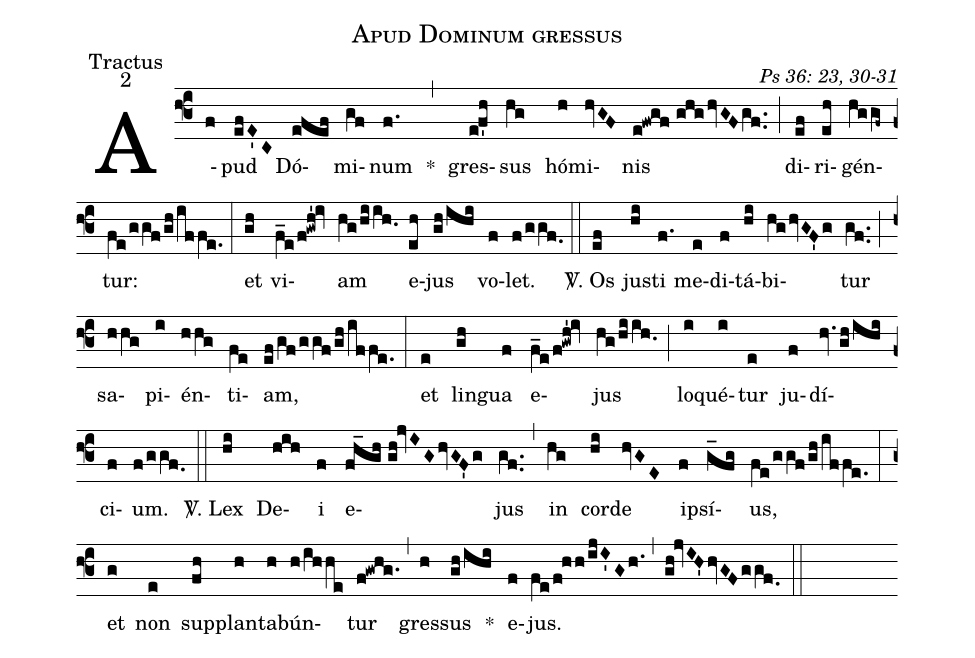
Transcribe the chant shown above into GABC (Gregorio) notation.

name: Apud Dominum gressus;
office-part: Tractus;
mode: 2;
commentary: Ps 36: 23, 30-31;
%%
(f3) A(f)pud(efE'C) Dó(efef)mi(gf)num(f.) *(,) gres(e!f'h)sus(hg) hó(h)mi(hvGF)nis(e!fwgf//ghg/hvGFgf..) (;) di(ef)ri(eh)gén(hggf~)tur:(fe/ggf/gh/iffe.) (:)
et(gh) vi(f_e/f!gwh'!iv)am(hg/hiih.0) e(eh)jus(gh/ihi) vo(f)let.(f/ggf.0) (::)
<sp>V/</sp>. Os(ef) jus(hi)ti(f.) me(e)di(f)tá(hi)bi(hg/hvGF'g)tur(gf..) (;) sa(hhg)pi(i)én(hhg)ti(fe)am,(ef/gf/ggf/gh/iffe.) (:)
et(e) lin(gh)gua(f) e(f_e/f!gwh'!iv)jus(hg/hiih.0) (;) lo(i)qué(i)tur(e) ju(f)dí(hv.gh/ihi)ci(f)um.(f/ggf.0) (::)
<sp>V/</sp>. Lex(hi) De(hih)i(f) e(fh_gh//gh!jvIGhvGF'g)jus(gf..) (,) in(hg) cor(hi)de(hvGE) ip(f)sí(g_fg)us,(fe/ggf/gh/iffe.) (:)
et(g) non(e) sup(fh)plan(h)ta(h)bún(h/ihhe)tur(f!gwhg.) (,) gres(h)sus(gh/ihi) *() e(f)jus.(fe/f!hh/ijI'Gh.) (,) (gh!jvIH'hvGF/ggf.0) (::)
